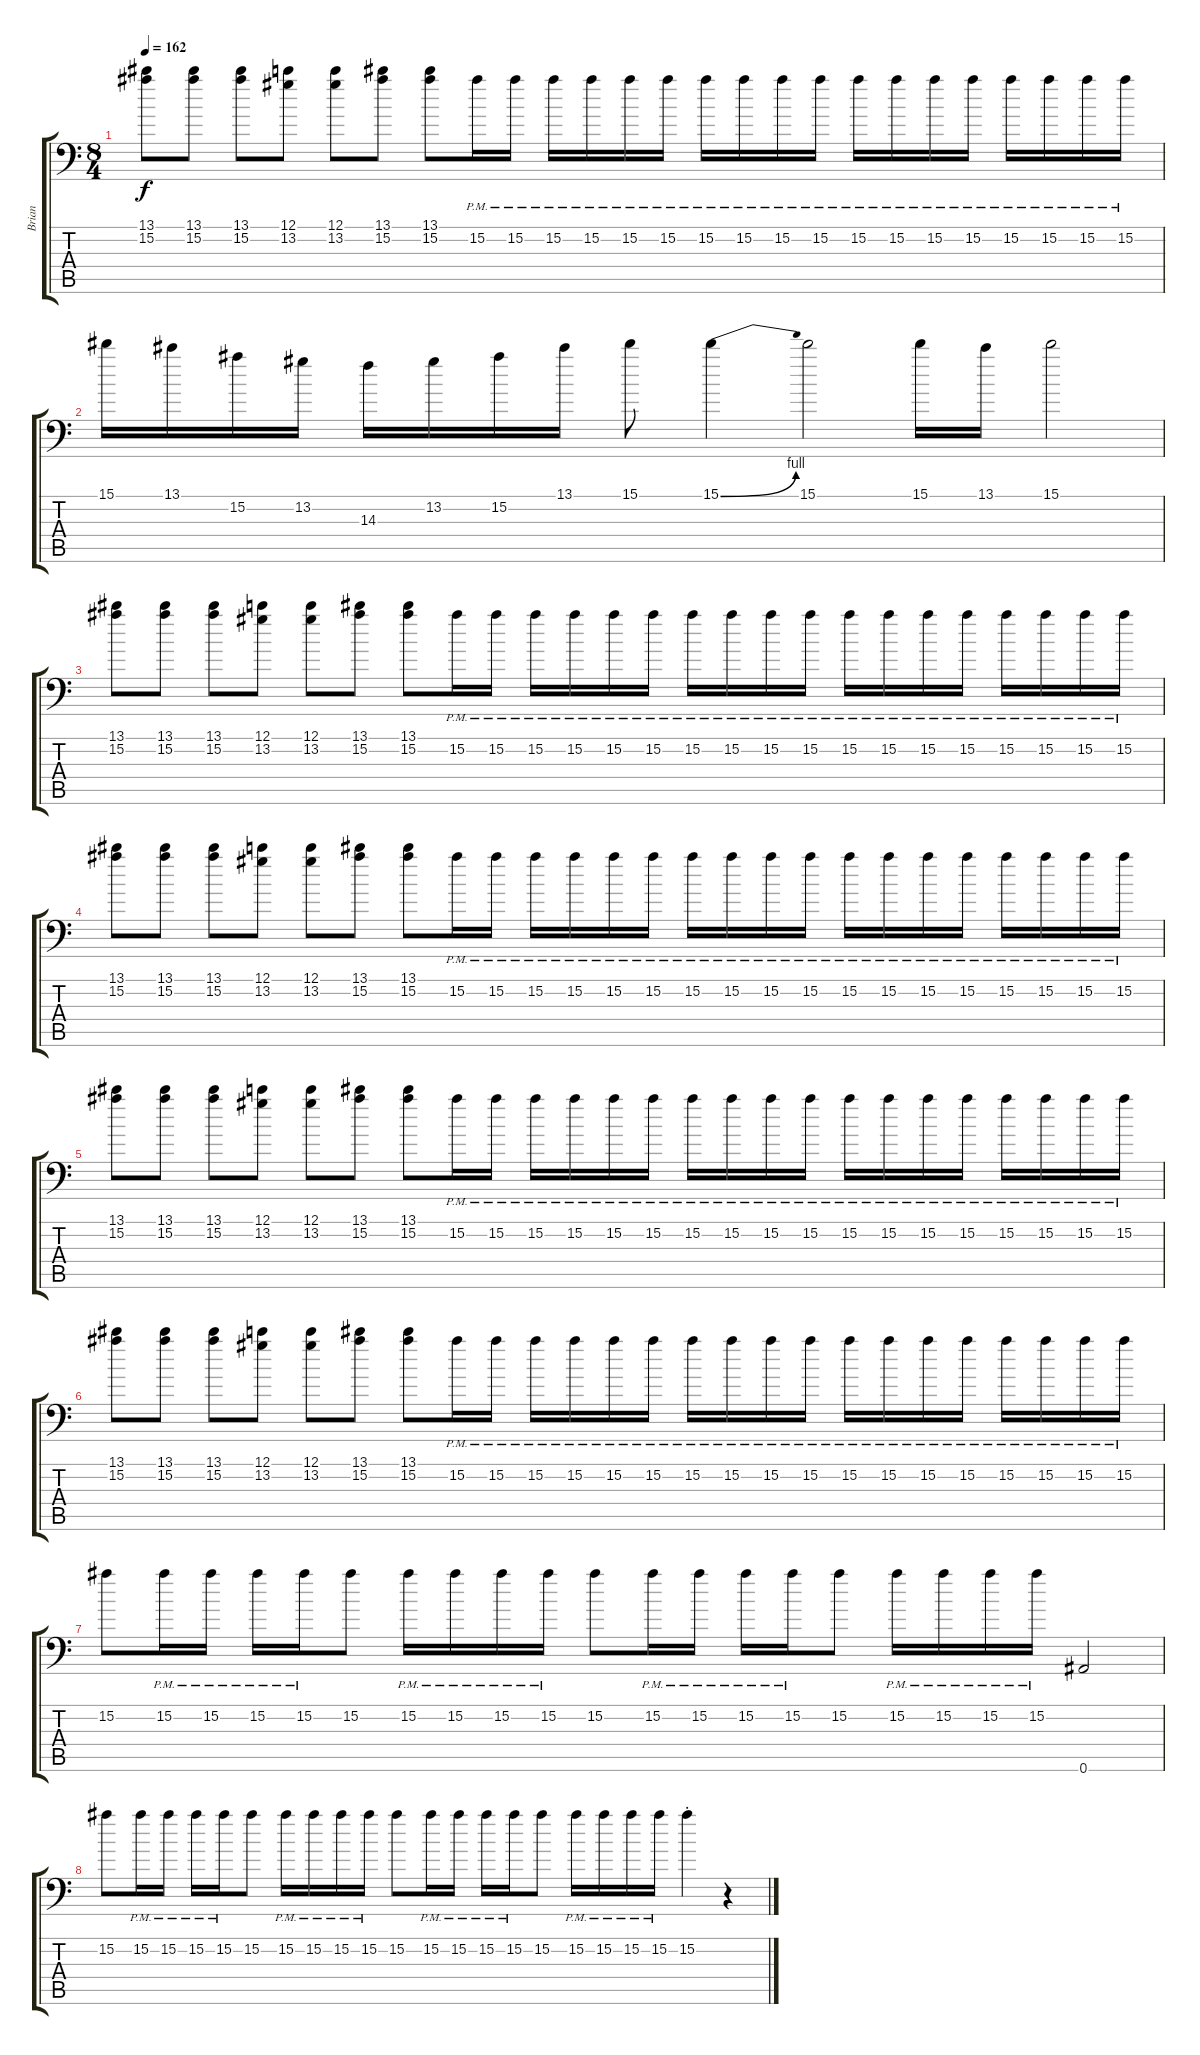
\track ("Brian" "Brian") {instrument distortionguitar}
\staff {score tabs}
\tuning (C4 G3 Eb3 Bb2 F2 Bb1) {hide}
\ts (8 4)
\tempo 162
\clef f4
\ks c
(13.1 15.2).8{dy f} (13.1 15.2).8 (13.1 15.2).8 (12.1 13.2).8 (12.1 13.2).8 (13.1 15.2).8 (13.1 15.2).8 15.2{pm}.16 15.2{pm}.16 15.2{pm}.16 15.2{pm}.16 15.2{pm}.16 15.2{pm}.16 15.2{pm}.16 15.2{pm}.16 15.2{pm}.16 15.2{pm}.16 15.2{pm}.16 15.2{pm}.16 15.2{pm}.16 15.2{pm}.16 15.2{pm}.16 15.2{pm}.16 15.2{pm}.16 15.2{pm}.16 |
15.1.16 13.1.16 15.2.16 13.2.16 14.3.16 13.2.16 15.2.16 13.1.16 15.1.8 15.1{be (bend 0 0 60 4)}.4 15.1.2 15.1.16 13.1.16 15.1.2 |
(13.1 15.2).8 (13.1 15.2).8 (13.1 15.2).8 (12.1 13.2).8 (12.1 13.2).8 (13.1 15.2).8 (13.1 15.2).8 15.2{pm}.16 15.2{pm}.16 15.2{pm}.16 15.2{pm}.16 15.2{pm}.16 15.2{pm}.16 15.2{pm}.16 15.2{pm}.16 15.2{pm}.16 15.2{pm}.16 15.2{pm}.16 15.2{pm}.16 15.2{pm}.16 15.2{pm}.16 15.2{pm}.16 15.2{pm}.16 15.2{pm}.16 15.2{pm}.16 |
(13.1 15.2).8 (13.1 15.2).8 (13.1 15.2).8 (12.1 13.2).8 (12.1 13.2).8 (13.1 15.2).8 (13.1 15.2).8 15.2{pm}.16 15.2{pm}.16 15.2{pm}.16 15.2{pm}.16 15.2{pm}.16 15.2{pm}.16 15.2{pm}.16 15.2{pm}.16 15.2{pm}.16 15.2{pm}.16 15.2{pm}.16 15.2{pm}.16 15.2{pm}.16 15.2{pm}.16 15.2{pm}.16 15.2{pm}.16 15.2{pm}.16 15.2{pm}.16 |
(13.1 15.2).8 (13.1 15.2).8 (13.1 15.2).8 (12.1 13.2).8 (12.1 13.2).8 (13.1 15.2).8 (13.1 15.2).8 15.2{pm}.16 15.2{pm}.16 15.2{pm}.16 15.2{pm}.16 15.2{pm}.16 15.2{pm}.16 15.2{pm}.16 15.2{pm}.16 15.2{pm}.16 15.2{pm}.16 15.2{pm}.16 15.2{pm}.16 15.2{pm}.16 15.2{pm}.16 15.2{pm}.16 15.2{pm}.16 15.2{pm}.16 15.2{pm}.16 |
(13.1 15.2).8 (13.1 15.2).8 (13.1 15.2).8 (12.1 13.2).8 (12.1 13.2).8 (13.1 15.2).8 (13.1 15.2).8 15.2{pm}.16 15.2{pm}.16 15.2{pm}.16 15.2{pm}.16 15.2{pm}.16 15.2{pm}.16 15.2{pm}.16 15.2{pm}.16 15.2{pm}.16 15.2{pm}.16 15.2{pm}.16 15.2{pm}.16 15.2{pm}.16 15.2{pm}.16 15.2{pm}.16 15.2{pm}.16 15.2{pm}.16 15.2{pm}.16 |
15.2.8 15.2{pm}.16 15.2{pm}.16 15.2{pm}.16 15.2{pm}.16 15.2.8 15.2{pm}.16 15.2{pm}.16 15.2{pm}.16 15.2{pm}.16 15.2.8 15.2{pm}.16 15.2{pm}.16 15.2{pm}.16 15.2{pm}.16 15.2.8 15.2{pm}.16 15.2{pm}.16 15.2{pm}.16 15.2{pm}.16 0.6.2 |
15.2.8 15.2{pm}.16 15.2{pm}.16 15.2{pm}.16 15.2{pm}.16 15.2.8 15.2{pm}.16 15.2{pm}.16 15.2{pm}.16 15.2{pm}.16 15.2.8 15.2{pm}.16 15.2{pm}.16 15.2{pm}.16 15.2{pm}.16 15.2.8 15.2{pm}.16 15.2{pm}.16 15.2{pm}.16 15.2{pm}.16 15.2{st}.4 r.4
